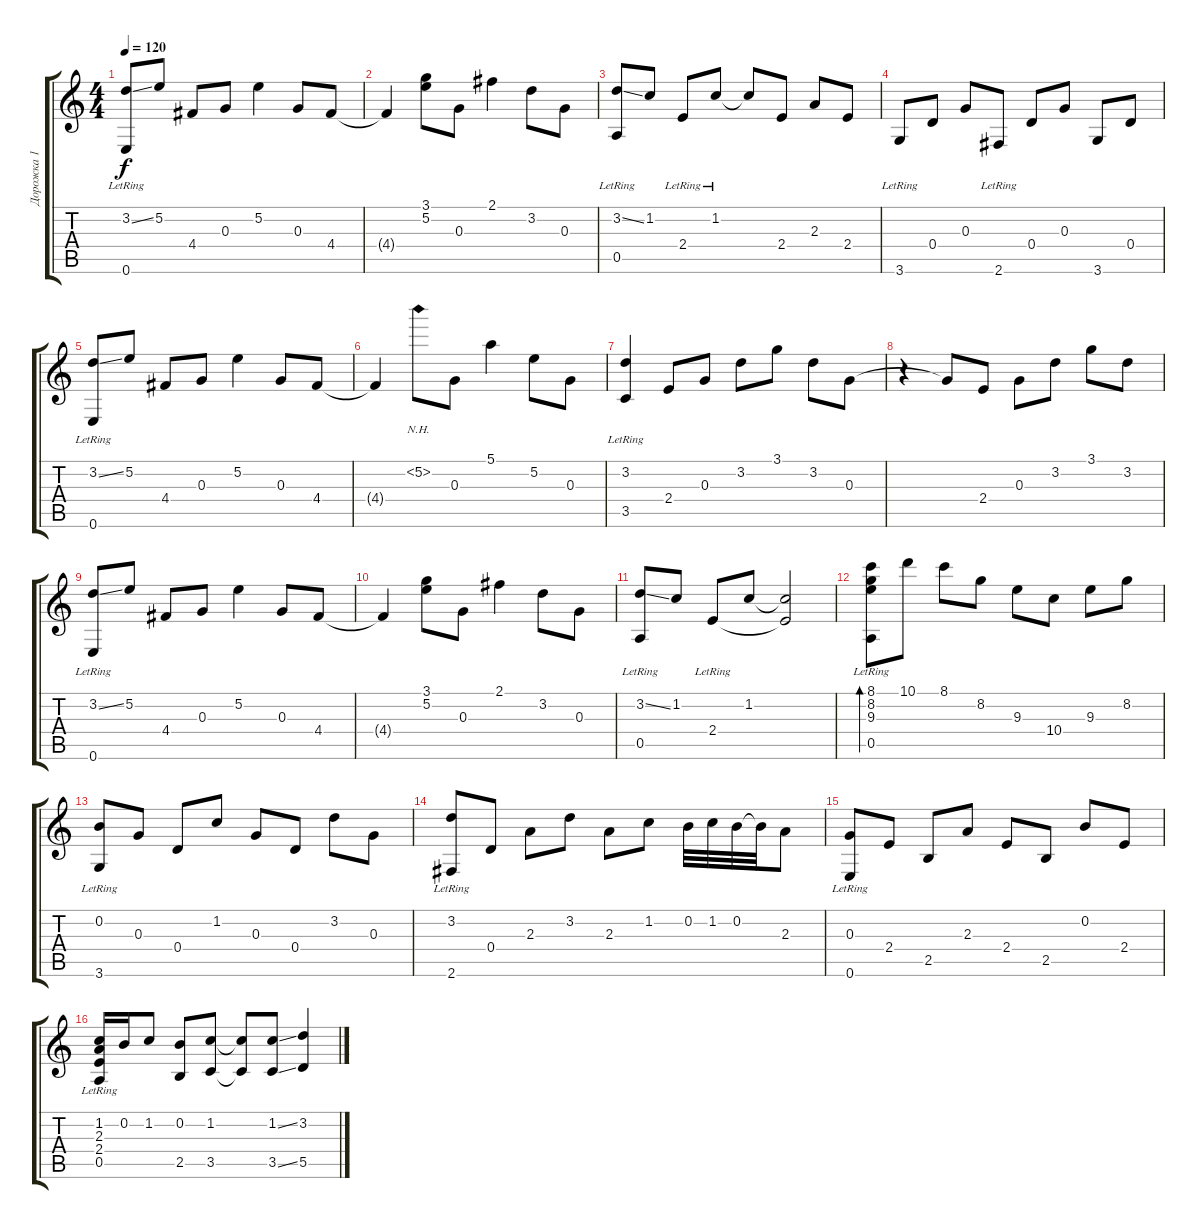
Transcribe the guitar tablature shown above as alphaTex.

\track ("Дорожка 1" "Дорожка 1") {instrument acousticguitarnylon}
\staff {score tabs}
\tuning (E4 B3 G3 D3 A2 E2) {hide}
\ts (4 4)
\tempo 120
\clef g2
\ks c
(3.2{ss} 0.6{lr}).8{dy f} 5.2.8 4.4.8 0.3.8 5.2.4 0.3.8 4.4.8 |
4.4{t}.4 (3.1 5.2).8 0.3.8 2.1.4 3.2.8 0.3.8 |
(3.2{ss} 0.5{lr}).8 1.2.8 2.4{lr}.8 1.2{lr}.8 1.2{t}.8 2.4.8 2.3.8 2.4.8 |
3.6{lr}.8 0.4.8 0.3.8 2.6{lr}.8 0.4.8 0.3.8 3.6.8 0.4.8 |
(3.2{ss} 0.6{lr}).8 5.2.8 4.4.8 0.3.8 5.2.4 0.3.8 4.4.8 |
4.4{t}.4 5.2{nh}.8 0.3.8 5.1.4 5.2.8 0.3.8 |
(3.2{lr} 3.5{lr}).4 2.4.8 0.3.8 3.2.8 3.1.8 3.2.8 0.3.8 |
r.4 0.3{t}.8 2.4.8 0.3.8 3.2.8 3.1.8 3.2.8 |
(3.2{ss} 0.6{lr}).8 5.2.8 4.4.8 0.3.8 5.2.4 0.3.8 4.4.8 |
4.4{t}.4 (3.1 5.2).8 0.3.8 2.1.4 3.2.8 0.3.8 |
(3.2{ss} 0.5{lr}).8 1.2.8 2.4{lr}.8 1.2.8 (1.2{t} 2.4{t}).2 |
(8.1 8.2 9.3 0.5{lr}).8{bd 60} 10.1.8 8.1.8 8.2.8 9.3.8 10.4.8 9.3.8 8.2.8 |
(0.2 3.6{lr}).8 0.3.8 0.4.8 1.2.8 0.3.8 0.4.8 3.2.8 0.3.8 |
(3.2 2.6{lr}).8 0.4.8 2.3.8 3.2.8 2.3.8 1.2.8 0.2.32 1.2.32 0.2.32 0.2{t}.32 2.3.8 |
(0.3 0.6{lr}).8 2.4.8 2.5.8 2.3.8 2.4.8 2.5.8 0.2.8 2.4.8 |
(1.2 2.3 2.4 0.5{lr}).16 0.2.16 1.2.8 (0.2 2.5).8 (1.2 3.5).8 (1.2{t} 3.5{t}).8 (1.2{ss} 3.5{ss}).8 (3.2 5.5).4
